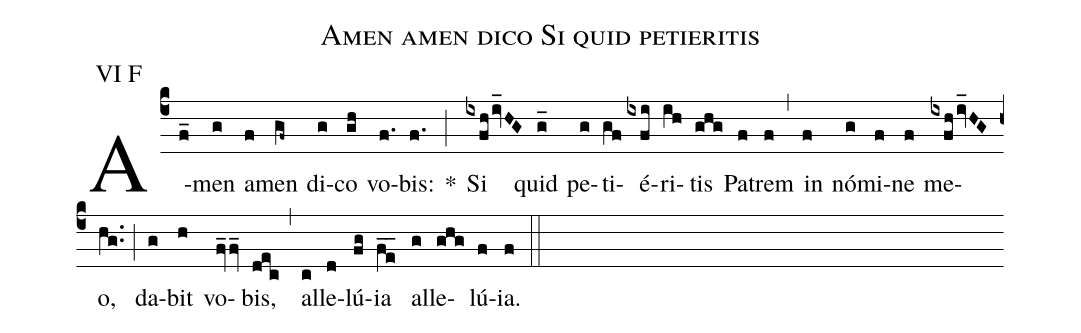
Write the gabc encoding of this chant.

name: Amen amen dico Si quid petieritis;
annotation: VI F;
mode: 6;
%%
(c4)
A(f_)men(g) a(f)men(gf~) di(g)co(gh) vo(f.)bis:(f.) *(;)
Si(ixfh/iv_HG) quid(g_) pe(g)ti(gf)é(ixfi)ri(ih)tis(ghg) Pa(f)trem(f) (,)
in(f) nó(g)mi(f)ne(f) me(ixfh/iv_HG)o,(hg..) (;)
da(g)bit(h) vo(fv_fv_)bis,(dec) (,)
al(c)le(d)lú(fg)ia(fe__) al(g)le(ghg)lú(f)ia.(f) (::)
